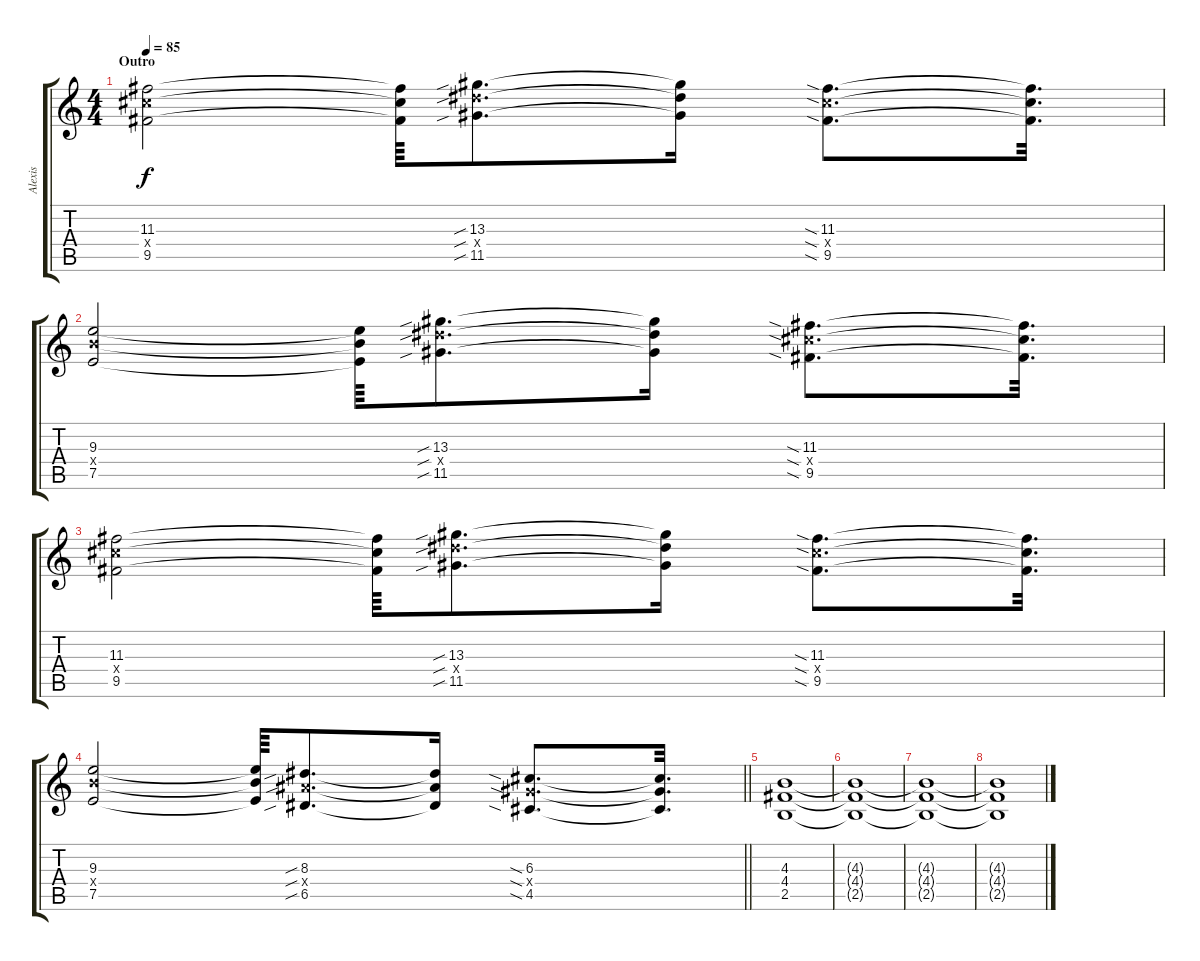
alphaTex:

\track ("Alexis" "Alexis") {instrument overdrivenguitar}
\staff {score tabs}
\tuning (E4 B3 G3 D3 A2 E2) {hide}
\ts (4 4)
\section ("" "Outro")
\tempo 85
\clef g2
\ks c
(11.3 11.4{x} 9.5).2{dy f} (11.3{t} 11.4{t} 9.5{t}).64 (13.3{sib} 13.4{sib x} 11.5{sib}).8{d} (13.3{t} 13.4{t} 11.5{t}).16 (11.3{sia} 11.4{sia x} 9.5{sia}).8{d} (11.3{t} 11.4{t} 9.5{t}).32{d} |
(9.3 9.4{x} 7.5).2 (9.3{t} 9.4{t} 7.5{t}).64 (13.3{sib} 13.4{sib x} 11.5{sib}).8{d} (13.3{t} 13.4{t} 11.5{t}).16 (11.3{sia} 11.4{sia x} 9.5{sia}).8{d} (11.3{t} 11.4{t} 9.5{t}).32{d} |
(11.3 11.4{x} 9.5).2 (11.3{t} 11.4{t} 9.5{t}).64 (13.3{sib} 13.4{sib x} 11.5{sib}).8{d} (13.3{t} 13.4{t} 11.5{t}).16 (11.3{sia} 11.4{sia x} 9.5{sia}).8{d} (11.3{t} 11.4{t} 9.5{t}).32{d} |
\barLineRight lightlight
(9.3 9.4{x} 7.5).2 (9.3{t} 9.4{t} 7.5{t}).64 (8.3{sib} 8.4{sib x} 6.5{sib}).8{d} (8.3{t} 8.4{t} 6.5{t}).16 (6.3{sia} 6.4{sia x} 4.5{sia}).8{d} (6.3{t} 6.4{t} 4.5{t}).32{d} |
(4.3 4.4 2.5).1 |
(4.3{t} 4.4{t} 2.5{t}).1{volume 10} |
(4.3{t} 4.4{t} 2.5{t}).1{volume 5} |
(4.3{t} 4.4{t} 2.5{t}).1{volume 0}
